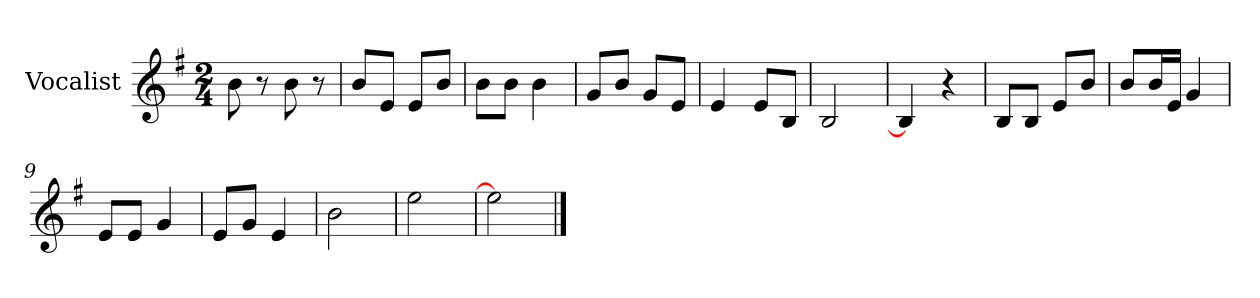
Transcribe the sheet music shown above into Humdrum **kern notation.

**kern
*part1
*staff1
*I"Vocalist
*k[f#]
*G:
*M2/4
=
8b
8r
8b
8r
=1
8bL
8eJ
8eL
8bJ
=2
8bL
8bJ
4b
=3
8gL
8bJ
8gL
8eJ
=4
4e
8eL
8BJ
=5
2B
=6
4B]
4r
=7
8BL
8BJ
8eL
8bJ
=8
8bL
16bL
16eJJ
4g
=9
8eL
8eJ
4g
=10
8eL
8gJ
4e
=11
2b
=12
2ee
=13
2ee]
==
*-
